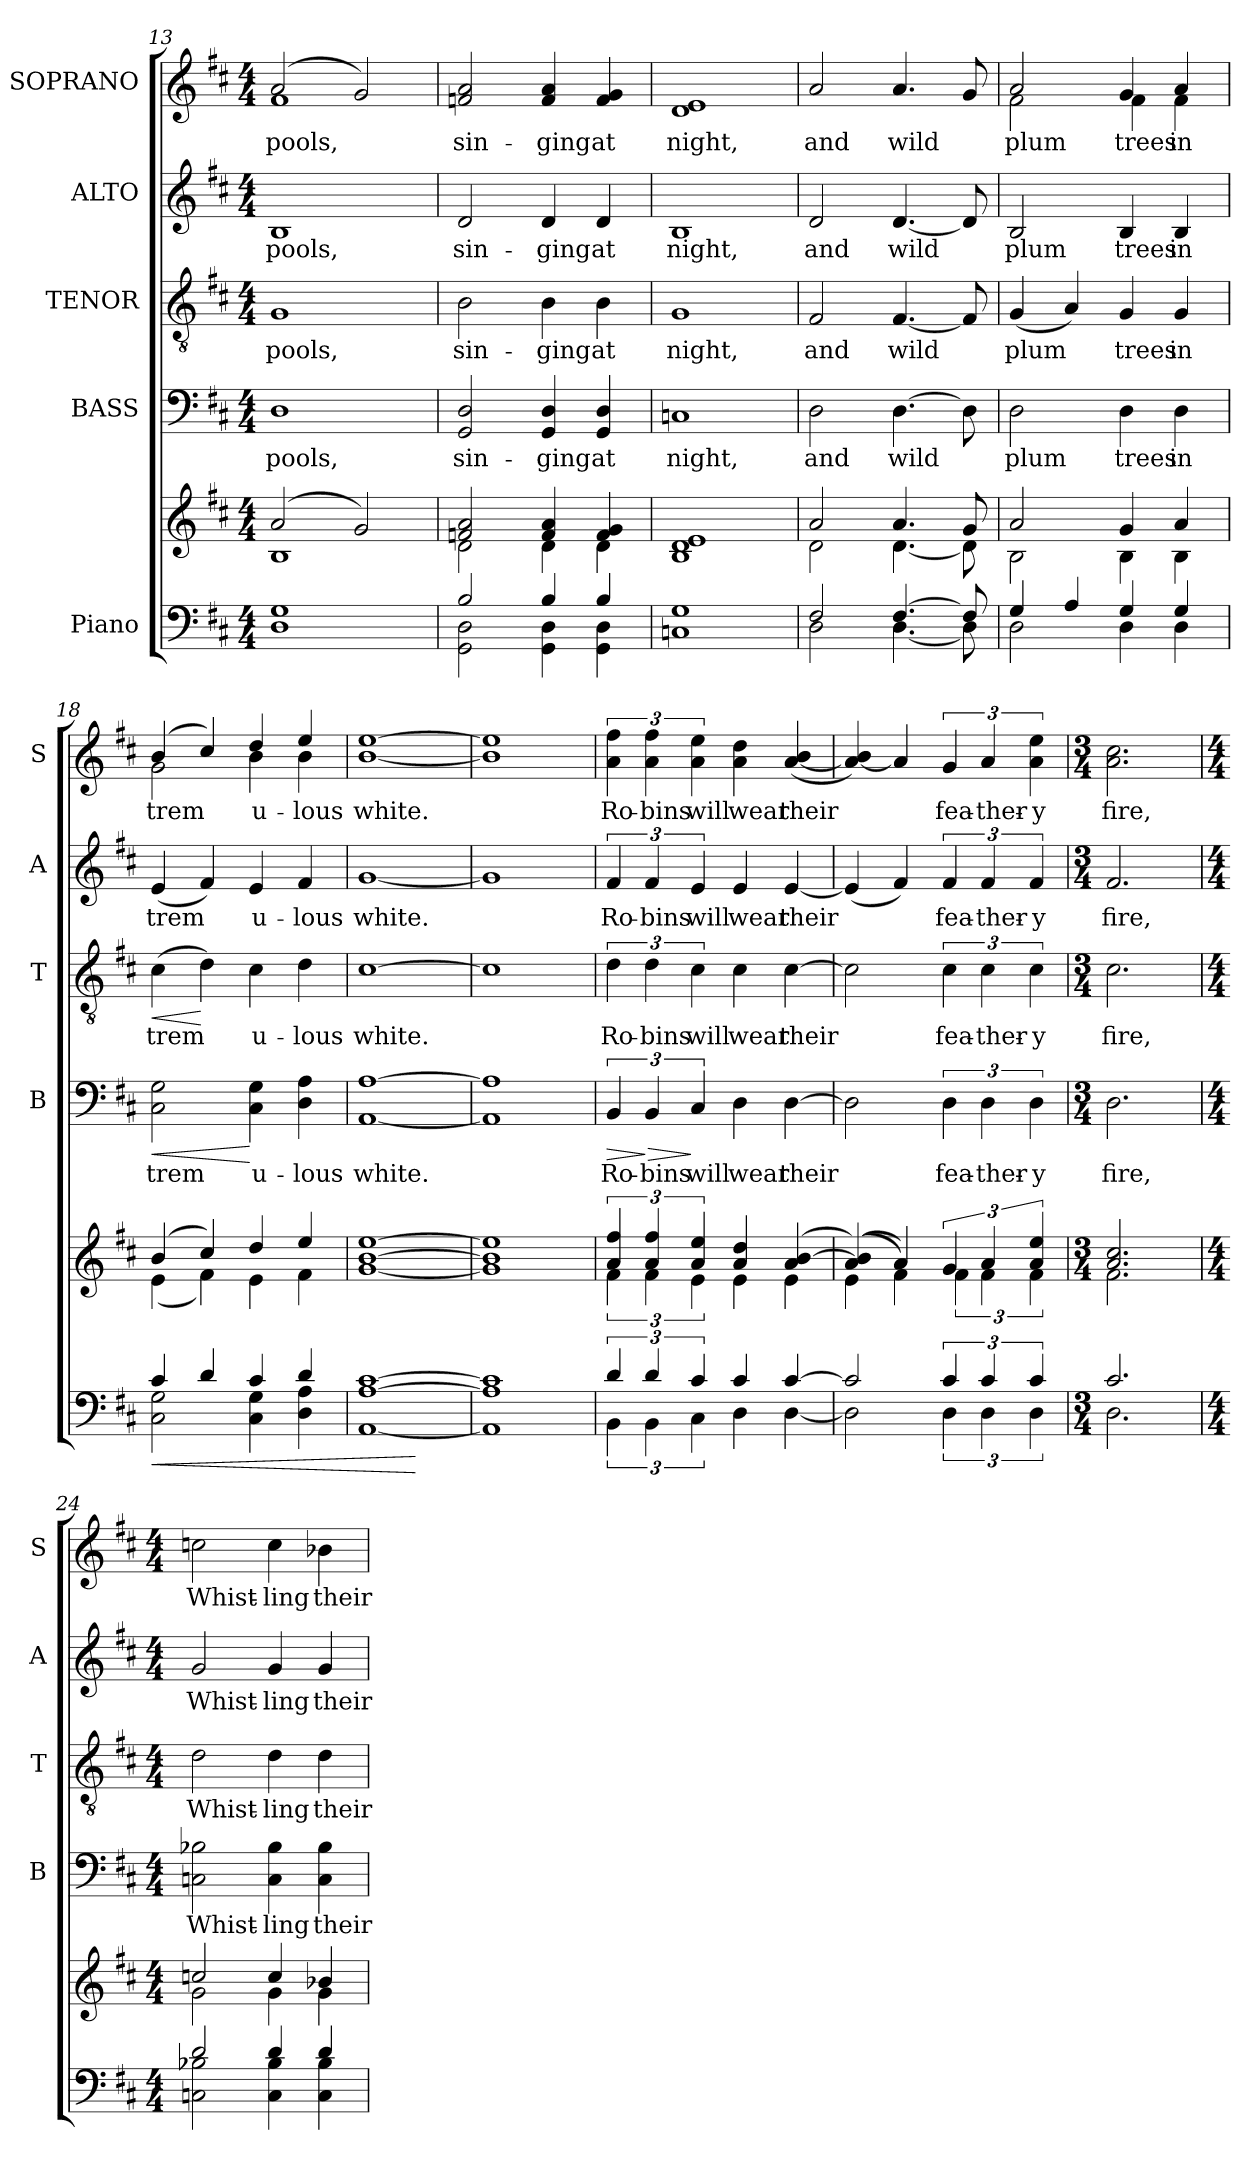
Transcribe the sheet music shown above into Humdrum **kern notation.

**kern	**kern	**dynam	**kern	**text	**dynam	**kern	**text	**dynam	**kern	**text	**kern	**text
*part5	*part5	*part5	*part4	*part4	*part4	*part3	*part3	*part3	*part2	*part2	*part1	*part1
*staff6	*staff5	*staff5/6	*staff4	*staff4	*staff4	*staff3	*staff3	*staff3	*staff2	*staff2	*staff1	*staff1
*I"Piano	*	*	*I"BASS	*	*	*I"TENOR	*	*	*I"ALTO	*	*I"SOPRANO	*
*	*	*	*I'B	*	*	*I'T	*	*	*I'A	*	*I'S	*
*clefF4	*clefG2	*	*clefF4	*	*	*clefGv2	*	*	*clefG2	*	*clefG2	*
*k[f#c#]	*k[f#c#]	*	*k[f#c#]	*	*	*k[f#c#]	*	*	*k[f#c#]	*	*k[f#c#]	*
*D:	*D:	*	*D:	*	*	*D:	*	*	*D:	*	*D:	*
*M4/4	*M4/4	*	*M4/4	*	*	*M4/4	*	*	*M4/4	*	*M4/4	*
=13	=13	=13	=13	=13	=13	=13	=13	=13	=13	=13	=13	=13
*	*^	*	*	*	*	*	*	*	*	*	*	*
!	!	!	!	!	!LO:LY:b	!	!	!LO:LY:b	!	!	!LO:LY:b	!	!LO:LY:b
*	*	*	*	*	*	*	*	*	*	*	*	*^	*
1D 1G	(>2a/	1B	.	1D	pools,	.	1G	pools,	.	1B	pools,	(>2a/	1f#	pools,
.	2g/)	.	.	.	.	.	.	.	.	.	.	2g/)	.	.
*	*	*	*	*	*	*	*	*	*	*	*	*v	*v	*
=14	=14	=14	=14	=14	=14	=14	=14	=14	=14	=14	=14	=14	=14
*^	*	*	*	*	*	*	*	*	*	*	*	*	*
!	!	!	!	!	!	!LO:LY:b:cj	!	!	!LO:LY:b:cj	!	!	!LO:LY:b:cj	!	!LO:LY:b:cj
2B/	2GG\ 2D\	2a/ 2fn/	2d\	.	2D/ 2GG/	sin-	.	2B\	sin-	.	2d/	sin-	2a/ 2fn/	sin-
!	!	!	!	!	!	!LO:LY:b:cj	!	!	!LO:LY:b:cj	!	!	!LO:LY:b:cj	!	!LO:LY:b:cj
4B/	4D\ 4GG\	4a/ 4f/	4d\	.	4D/ 4GG/	-ging	.	4B\	-ging	.	4d/	-ging	4a/ 4f/	-ging
!	!	!	!	!	!	!LO:LY:b:cj	!	!	!LO:LY:b:cj	!	!	!LO:LY:b:cj	!	!LO:LY:b:cj
4B/	4D\ 4GG\	4f/ 4g/	4d\	.	4D/ 4GG/	at	.	4B\	at	.	4d/	at	4f/ 4g/	at
=15	=15	=15	=15	=15	=15	=15	=15	=15	=15	=15	=15	=15	=15	=15
!	!	!	!	!	!	!LO:LY:b:cj	!	!	!LO:LY:b:cj	!	!	!LO:LY:b:cj	!	!LO:LY:b:cj
*v	*v	*	*	*	*	*	*	*	*	*	*	*	*	*
*	*v	*v	*	*	*	*	*	*	*	*	*	*	*
1Cn 1G	1B 1d 1e	.	1Cn	night,	.	1G	night,	.	1B	night,	1d 1e	night,
!!LO:LB:g=z
=16	=16	=16	=16	=16	=16	=16	=16	=16	=16	=16	=16	=16
*^	*^	*	*	*	*	*	*	*	*	*	*	*
!	!	!	!	!	!	!LO:LY:b:cj	!	!	!LO:LY:b:cj	!	!	!LO:LY:b:cj	!	!LO:LY:b:cj
2F#/	2D\	2a/	2d\	.	2D\	and	.	2F#/	and	.	2d/	and	2a/	and
!	!	!	!	!	!	!LO:LY:b	!	!	!LO:LY:b	!	!	!LO:LY:b	!	!LO:LY:b
[>4.F#/	[<4.D\	4.a/	[<4.d\	.	[>4.D\	wild	.	[<4.F#/	wild	.	[<4.d/	wild	4.a/	wild
8F#/]	8D\]	8g/	8d\]	.	8D\]	.	.	8F#/]	.	.	8d/]	.	8g/	.
=17	=17	=17	=17	=17	=17	=17	=17	=17	=17	=17	=17	=17	=17	=17
!	!	!	!	!	!	!LO:LY:b:cj	!	!	!LO:LY:b	!	!	!LO:LY:b:cj	!	!LO:LY:b:cj
*	*	*	*	*	*	*	*	*	*	*	*	*	*^	*
4G/	2D\	2a/	2B\	.	2D\	plum	.	(<4G/	plum	.	2B/	plum	2a/	2f#\	plum
4A/	.	.	.	.	.	.	.	4A/)	.	.	.	.	.	.	.
!	!	!	!	!	!	!LO:LY:b:cj	!	!	!LO:LY:b:cj	!	!	!LO:LY:b:cj	!	!	!LO:LY:b:cj
4G/	4D\	4g/	4B\	.	4D\	trees	.	4G/	trees	.	4B/	trees	4g/	4f#\	trees
!	!	!	!	!	!	!LO:LY:b:cj	!	!	!LO:LY:b:cj	!	!	!LO:LY:b:cj	!	!	!LO:LY:b:cj
4G/	4D\	4a/	4B\	.	4D\	in	.	4G/	in	.	4B/	in	4a/	4f#\	in
=18	=18	=18	=18	=18	=18	=18	=18	=18	=18	=18	=18	=18	=18	=18	=18
!	!	!	!	!LO:HP:b=2	!	!LO:LY:b	!LO:HP:b	!	!LO:LY:b	!LO:HP:b	!	!LO:LY:b	!	!	!LO:LY:b
4c#/	2C#\ 2G\	(>4b/	(<4e\	<	2G\ 2C#\	trem	<	(>4c#\	trem	<	(<4e/	trem	(>4b/	2g\	trem
4d/	.	4cc#/)	4f#\)	.	.	.	.	4d\)	.	[	4f#/)	.	4cc#/)	.	.
!	!	!	!	!	!	!LO:LY:b:cj	!	!	!LO:LY:b:cj	!	!	!LO:LY:b:cj	!	!	!LO:LY:b:cj
4c#/	4G\ 4C#\	4dd/	4e\	.	4G\ 4C#\	u-	[	4c#\	u-	.	4e/	u-	4dd/	4b\	u-
!	!	!	!	!	!	!LO:LY:b:cj	!	!	!LO:LY:b:cj	!	!	!LO:LY:b:cj	!	!	!LO:LY:b:cj
4d/	4A\ 4D\	4ee/	4f#\	.	4A\ 4D\	-lous	.	4d\	-lous	.	4f#/	-lous	4ee/	4b\	-lous
=19	=19	=19	=19	=19	=19	=19	=19	=19	=19	=19	=19	=19	=19	=19	=19
!	!	!	!	!	!	!LO:LY:b	!	!	!LO:LY:b	!	!	!LO:LY:b	!	!	!LO:LY:b
*v	*v	*	*	*	*	*	*	*	*	*	*	*	*v	*v	*
*	*v	*v	*	*	*	*	*	*	*	*	*	*	*
[>1c# [<1A [<1AA	[>1b [<1g [>1ee	.	[>1A [<1AA	white.	.	[>1c#	white.	.	[<1g	white.	[>1ee [<1b	white.
.	.	[	.	.	.	.	.	.	.	.	.	.
=20	=20	=20	=20	=20	=20	=20	=20	=20	=20	=20	=20	=20
1c#] 1A] 1AA]	1b] 1g] 1ee]	.	1A] 1AA]	.	.	1c#]	.	.	1g]	.	1ee] 1b]	.
!!LO:PB:g=z
=21	=21	=21	=21	=21	=21	=21	=21	=21	=21	=21	=21	=21
*^	*^	*	*	*	*	*	*	*	*	*	*	*
!	!	!	!	!	!	!LO:LY:b:cj	!LO:HP:b	!	!LO:LY:b:cj	!	!	!LO:LY:b:cj	!	!LO:LY:b:cj
6d/	6BB\	6ff#/ 6a/	6f#\	.	6BB/	Ro-	>	6d\	Ro-	.	6f#/	Ro-	6ff#\ 6a\	Ro-
!	!	!	!	!	!	!LO:LY:b:cj	!LO:HP:n=1:b	!	!LO:LY:b:cj	!	!	!LO:LY:b:cj	!	!LO:LY:b:cj
6d/	6BB\	6a/ 6ff#/	6f#\	.	6BB>/	-bins	] >	6d<\	-bins	.	6f#/	-bins	6ff#\ 6a\	-bins
!	!	!	!	!	!	!LO:LY:b:cj	!	!	!LO:LY:b:cj	!	!	!LO:LY:b:cj	!	!LO:LY:b:cj
6c#/	6C#\	6a/ 6ee/	6e\	.	6C#/	will	]	6c#\	will	.	6e/	will	6ee\ 6a\	will
!	!	!	!	!	!	!LO:LY:b:cj	!	!	!LO:LY:b:cj	!	!	!LO:LY:b:cj	!	!LO:LY:b:cj
4c#/	4D\	4a/ 4dd/	4e\	.	4D\	wear	.	4c#\	wear	.	4e/	wear	4dd\ 4a\	wear
!	!	!	!	!	!	!LO:LY:b	!	!	!LO:LY:b	!	!	!LO:LY:b	!	!LO:LY:b
[>4c#/	[<4D\	(>4a/ [<4b/	4e\	.	[>4D\	their	.	[>4c#\	their	.	[<4e/	their	(>[<4a/ 4b/	their
=22	=22	=22	=22	=22	=22	=22	=22	=22	=22	=22	=22	=22	=22	=22
2c#/]	2D\]	(>(<4a/ 4b/])	4e\	.	2D\]	.	.	2c#\]	.	.	(<4e/]	.	4a/_< 4b/)	.
.	.	4a/)	4f#\)	.	.	.	.	.	.	.	4f#/)	.	4a/]	.
!	!	!	!	!	!	!LO:LY:b	!	!	!LO:LY:b	!	!	!LO:LY:b	!	!LO:LY:b
6c#/	6D\	6g/	6f#\	.	6D\	fea-	.	6c#\	fea-	.	6f#/	fea-	6g/	fea-
!	!	!	!	!	!	!LO:LY:b:rj	!	!	!LO:LY:b:rj	!	!	!LO:LY:b:rj	!	!LO:LY:b:rj
6c#/	6D\	6a/	6f#\	.	6D\	-ther-	.	6c#\	-ther-	.	6f#/	-ther-	6a/	-ther-
!	!	!	!	!	!	!LO:LY:b:cj	!	!	!LO:LY:b:cj	!	!	!LO:LY:b:cj	!	!LO:LY:b:cj
6c#/	6D\	6a/ 6ee/	6f#\	.	6D\	-y	.	6c#\	-y	.	6f#/	-y	6ee\ 6a\	-y
=23	=23	=23	=23	=23	=23	=23	=23	=23	=23	=23	=23	=23	=23	=23
*M3/4	*	*M3/4	*	*	*M3/4	*	*	*M3/4	*	*	*M3/4	*	*M3/4	*
!	!	!	!	!	!	!LO:LY:b:cj	!	!	!LO:LY:b:cj	!	!	!LO:LY:b:cj	!	!LO:LY:b:cj
2.c#/	2.D\	2.a/ 2.cc#/	2.f#\	.	2.D\	fire,	.	2.c#\	fire,	.	2.f#/	fire,	2.cc#\ 2.a\	fire,
=24	=24	=24	=24	=24	=24	=24	=24	=24	=24	=24	=24	=24	=24	=24
*M4/4	*	*M4/4	*	*	*M4/4	*	*	*M4/4	*	*	*M4/4	*	*M4/4	*
!	!	!	!	!	!	!LO:LY:b:cj	!	!	!LO:LY:b:cj	!	!	!LO:LY:b:cj	!	!LO:LY:b:cj
2d/	2Cn\ 2B-X\	2ccn/	2g\	.	2B-X\ 2Cn\	Whist-	.	2d\	Whist-	.	2g/	Whist-	2ccn\	Whist-
!	!	!	!	!	!	!LO:LY:b:cj	!	!	!LO:LY:b:cj	!	!	!LO:LY:b:cj	!	!LO:LY:b:cj
4d/	4C\ 4B-\	4cc/	4g\	.	4B-\ 4C\	-ling	.	4d\	-ling	.	4g/	-ling	4cc\	-ling
!	!	!	!	!	!	!LO:LY:b:cj	!	!	!LO:LY:b:cj	!	!	!LO:LY:b:cj	!	!LO:LY:b:cj
4d/	4B-\ 4C\	4b-X/	4g\	.	4B-\ 4C\	their	.	4d\	their	.	4g/	their	4b-X\	their
*v	*v	*	*	*	*	*	*	*	*	*	*	*	*	*
*	*v	*v	*	*	*	*	*	*	*	*	*	*	*
=	=	=	=	=	=	=	=	=	=	=	=	=
*-	*-	*-	*-	*-	*-	*-	*-	*-	*-	*-	*-	*-
